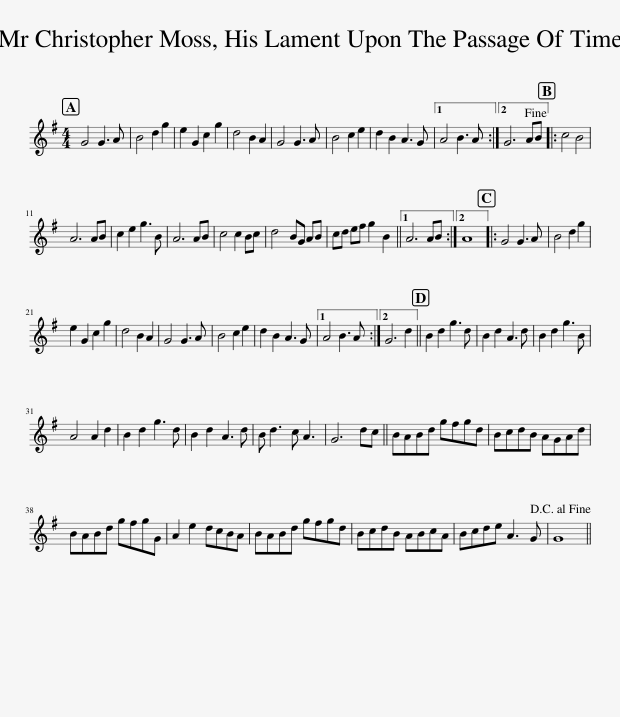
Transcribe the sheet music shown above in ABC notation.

X:1
L:1/8
M:4/4
I:linebreak $
K:G
V:1 treble
V:1
 G4 G3 A | B4 d2 g2 | e2 G2 c2 g2 | d4 B2 A2 | G4 G3 A | %5
 B4 c2 e2 | d2 B2 A3 G |1 A4 B3 A :|2 G6 AB!fine! |: c4 B4 |$ %10
 A6 AB | c2 e2 g3 B | A6 AB | c4 c2 Bc | d4 BG AB | %15
 cd ef g2 B2 ||1 A6 AB :|2 A8 |: G4 G3 A | B4 d2 g2 |$ %20
 e2 G2 c2 g2 | d4 B2 A2 | G4 G3 A | B4 c2 e2 | d2 B2 A3 G |1 %25
 A4 B3 A :|2 G6 d2 || B2 d2 g3 d | B2 d2 A3 d | B2 d2 g3 B |$ %30
 A4 A2 d2 | B2 d2 g3 d | B2 d2 A3 d | B d3 c A3 | G6 dc || %35
 BABd gfgd | BcdB AGAd |$ BABd gfgG | A2 e2 dcBA | BABd gfgd | %40
 BcdB ABcA | Bcde A3 G | G8!D.C.! || %43
